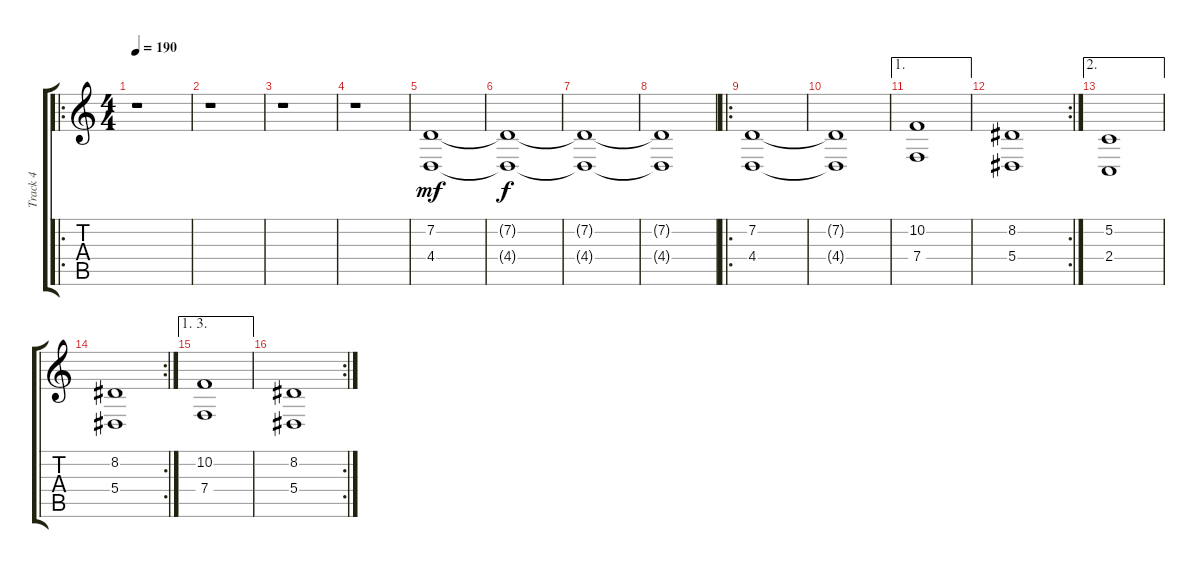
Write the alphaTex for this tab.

\track ("Track 4" "Track 4") {instrument stringensemble2}
\staff {score tabs}
\tuning (C4 G3 Eb3 Bb2 F2 C2) {hide}
\ro
\ts (4 4)
\tempo 190
\clef g2
\ks c
r.1{dy mf instrument stringensemble2} |
r.1 |
r.1 |
r.1 |
(7.2 4.4).1 |
(7.2{t} 4.4{t}).1{dy f} |
(7.2{t} 4.4{t}).1 |
(7.2{t} 4.4{t}).1 |
\ro
(7.2 4.4).1 |
(7.2{t} 4.4{t}).1 |
\ae 1
(10.2 7.4).1 |
\rc 2
(8.2 5.4).1 |
\ae 2
(5.2 2.4).1 |
\rc 2
(8.2 5.4).1 |
\ae (1 3)
(10.2 7.4).1 |
\rc 2
(8.2 5.4).1
